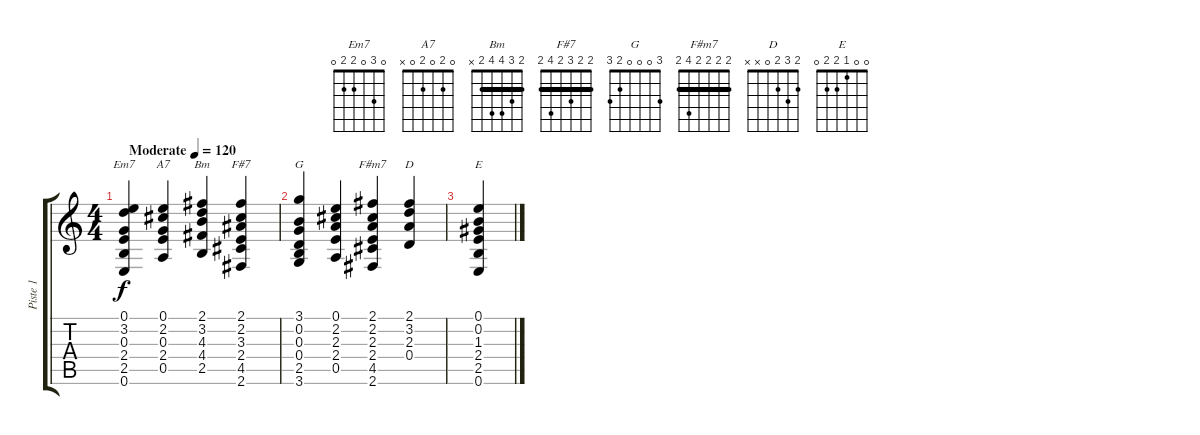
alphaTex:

\track ("Piste 1" "Piste 1") {instrument acousticguitarsteel}
\staff {score tabs}
\tuning (E4 B3 G3 D3 A2 E2) {hide}
\chord ("Em7" 0 3 0 2 2 0)
\chord ("A7" 0 2 0 2 0 x)
\chord ("Bm" 2 3 4 4 2 x) {barre 2}
\chord ("F#7" 2 2 3 2 4 2) {barre 2}
\chord ("G" 3 0 0 0 2 3)
\chord ("F#m7" 2 2 2 2 4 2) {barre 2}
\chord ("D" 2 3 2 0 x x)
\chord ("E" 0 0 1 2 2 0)
\ts (4 4)
\tempo (120 "Moderate")
\clef g2
\ks c
(0.1 3.2 0.3 2.4 2.5 0.6).4{ch "Em7" dy f instrument acousticguitarsteel} (0.1 2.2 0.3 2.4 0.5).4{ch "A7"} (2.1 3.2 4.3 4.4 2.5).4{ch "Bm"} (2.1 2.2 3.3 2.4 4.5 2.6).4{ch "F#7"} |
(3.1 0.2 0.3 0.4 2.5 3.6).4{ch "G"} (0.1 2.2 2.3 2.4 0.5).4 (2.1 2.2 2.3 2.4 4.5 2.6).4{ch "F#m7"} (2.1 3.2 2.3 0.4).4{ch "D"} |
(0.1 0.2 1.3 2.4 2.5 0.6).4{ch "E"}
